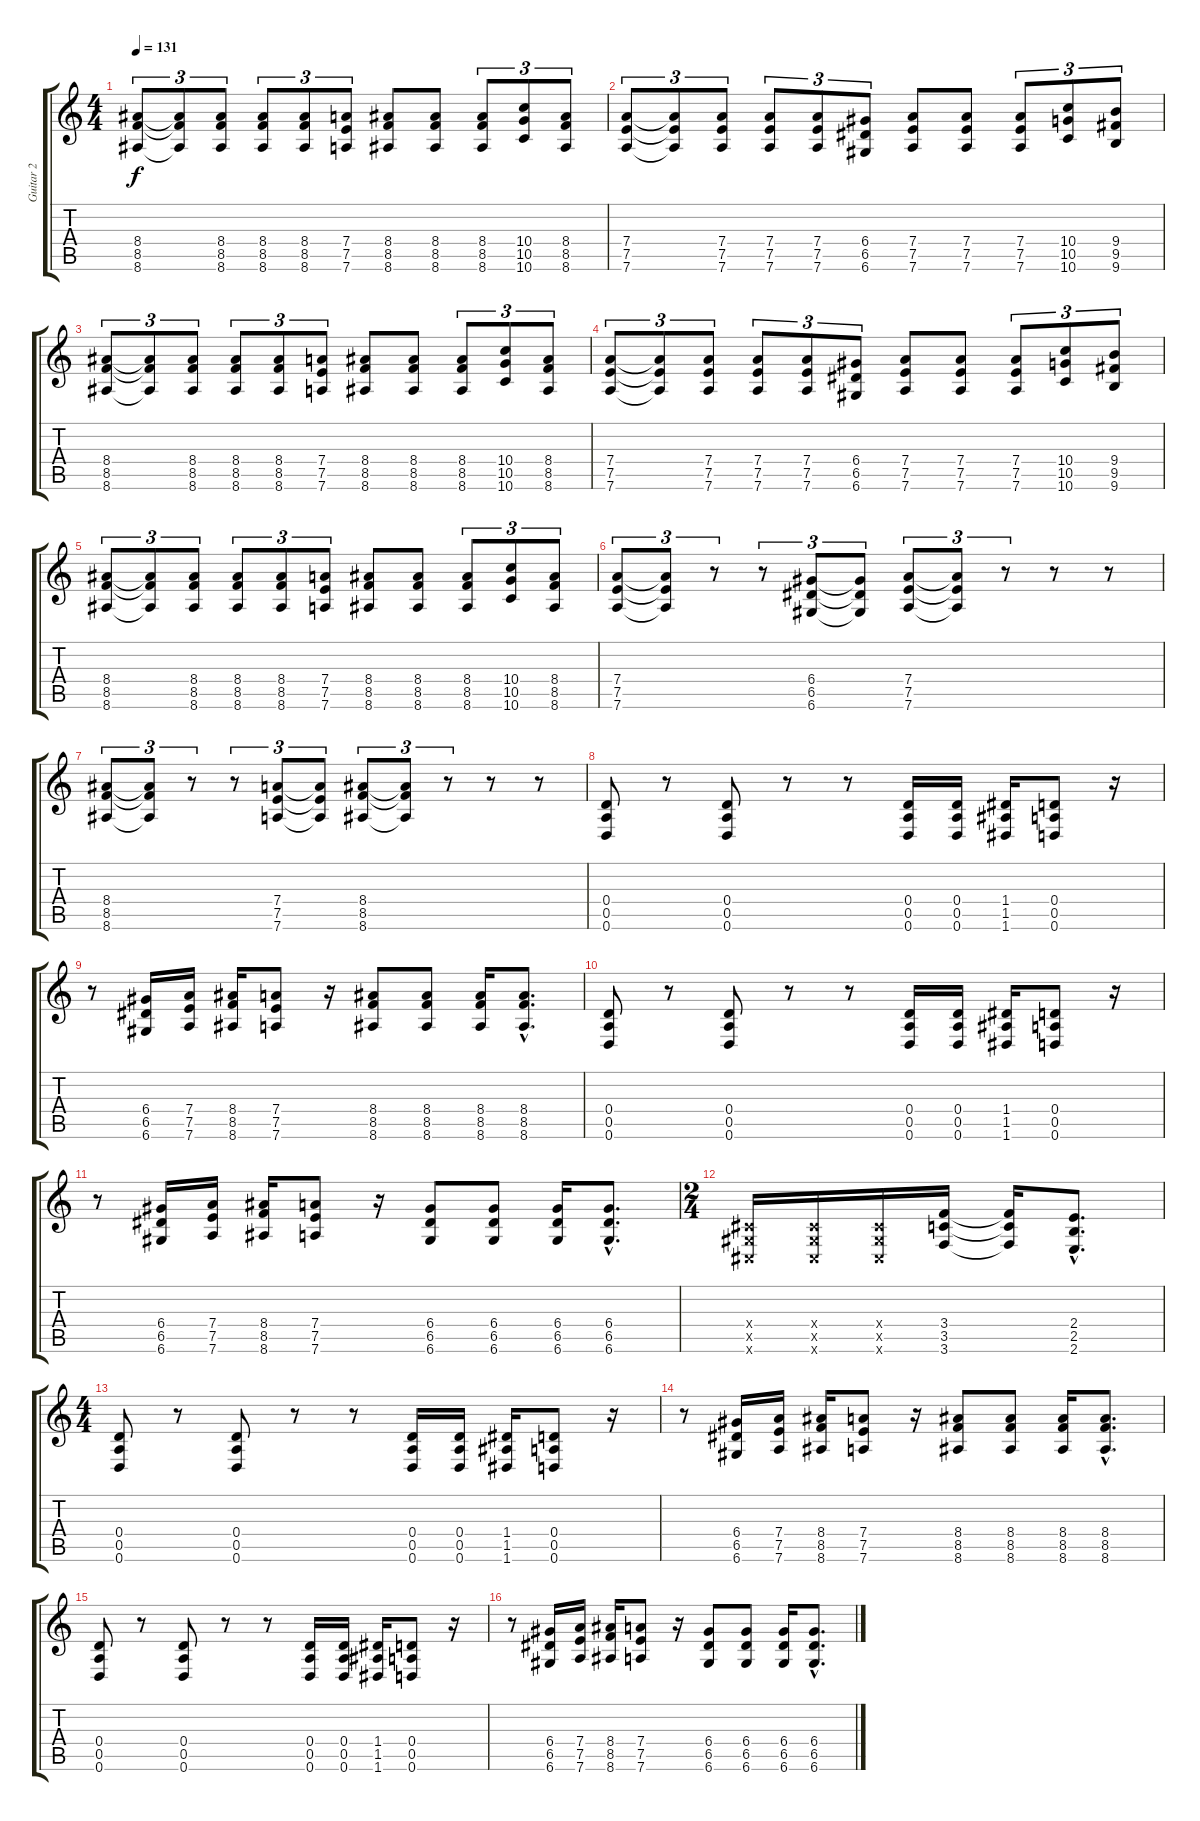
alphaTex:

\track ("Guitar 2" "Guitar 2") {instrument distortionguitar}
\staff {score tabs}
\tuning (E4 B3 G3 D3 A2 D2) {hide}
\ts (4 4)
\tempo 131
\clef g2
\ks c
(8.4 8.5 8.6).8{tu (3 2) dy f} (8.4{t} 8.5{t} 8.6{t}).8{tu (3 2)} (8.4 8.5 8.6).8{tu (3 2)} (8.4 8.5 8.6).8{tu (3 2)} (8.4 8.5 8.6).8{tu (3 2)} (7.4 7.5 7.6).8{tu (3 2)} (8.4 8.5 8.6).8 (8.4 8.5 8.6).8 (8.4 8.5 8.6).8{tu (3 2)} (10.4 10.5 10.6).8{tu (3 2)} (8.4 8.5 8.6).8{tu (3 2)} |
(7.4 7.5 7.6).8{tu (3 2)} (7.4{t} 7.5{t} 7.6{t}).8{tu (3 2)} (7.4 7.5 7.6).8{tu (3 2)} (7.4 7.5 7.6).8{tu (3 2)} (7.4 7.5 7.6).8{tu (3 2)} (6.4 6.5 6.6).8{tu (3 2)} (7.4 7.5 7.6).8 (7.4 7.5 7.6).8 (7.4 7.5 7.6).8{tu (3 2)} (10.4 10.5 10.6).8{tu (3 2)} (9.4 9.5 9.6).8{tu (3 2)} |
(8.4 8.5 8.6).8{tu (3 2)} (8.4{t} 8.5{t} 8.6{t}).8{tu (3 2)} (8.4 8.5 8.6).8{tu (3 2)} (8.4 8.5 8.6).8{tu (3 2)} (8.4 8.5 8.6).8{tu (3 2)} (7.4 7.5 7.6).8{tu (3 2)} (8.4 8.5 8.6).8 (8.4 8.5 8.6).8 (8.4 8.5 8.6).8{tu (3 2)} (10.4 10.5 10.6).8{tu (3 2)} (8.4 8.5 8.6).8{tu (3 2)} |
(7.4 7.5 7.6).8{tu (3 2)} (7.4{t} 7.5{t} 7.6{t}).8{tu (3 2)} (7.4 7.5 7.6).8{tu (3 2)} (7.4 7.5 7.6).8{tu (3 2)} (7.4 7.5 7.6).8{tu (3 2)} (6.4 6.5 6.6).8{tu (3 2)} (7.4 7.5 7.6).8 (7.4 7.5 7.6).8 (7.4 7.5 7.6).8{tu (3 2)} (10.4 10.5 10.6).8{tu (3 2)} (9.4 9.5 9.6).8{tu (3 2)} |
(8.4 8.5 8.6).8{tu (3 2)} (8.4{t} 8.5{t} 8.6{t}).8{tu (3 2)} (8.4 8.5 8.6).8{tu (3 2)} (8.4 8.5 8.6).8{tu (3 2)} (8.4 8.5 8.6).8{tu (3 2)} (7.4 7.5 7.6).8{tu (3 2)} (8.4 8.5 8.6).8 (8.4 8.5 8.6).8 (8.4 8.5 8.6).8{tu (3 2)} (10.4 10.5 10.6).8{tu (3 2)} (8.4 8.5 8.6).8{tu (3 2)} |
(7.4 7.5 7.6).8{tu (3 2)} (7.4{t} 7.5{t} 7.6{t}).8{tu (3 2)} r.8{tu (3 2)} r.8{tu (3 2)} (6.4 6.5 6.6).8{tu (3 2)} (6.4{t} 6.5{t} 6.6{t}).8{tu (3 2)} (7.4 7.5 7.6).8{tu (3 2)} (7.4{t} 7.5{t} 7.6{t}).8{tu (3 2)} r.8{tu (3 2)} r.8 r.8 |
(8.4 8.5 8.6).8{tu (3 2)} (8.4{t} 8.5{t} 8.6{t}).8{tu (3 2)} r.8{tu (3 2)} r.8{tu (3 2)} (7.4 7.5 7.6).8{tu (3 2)} (7.4{t} 7.5{t} 7.6{t}).8{tu (3 2)} (8.4 8.5 8.6).8{tu (3 2)} (8.4{t} 8.5{t} 8.6{t}).8{tu (3 2)} r.8{tu (3 2)} r.8 r.8 |
(0.4 0.5 0.6).8 r.8 (0.4 0.5 0.6).8 r.8 r.8 (0.4 0.5 0.6).16 (0.4 0.5 0.6).16 (1.4 1.5 1.6).16 (0.4 0.5 0.6).8 r.16 |
r.8 (6.4 6.5 6.6).16 (7.4 7.5 7.6).16 (8.4 8.5 8.6).16 (7.4 7.5 7.6).8 r.16 (8.4 8.5 8.6).8 (8.4 8.5 8.6).8 (8.4 8.5 8.6).16 (8.4{hac} 8.5{hac} 8.6{hac}).8{d} |
(0.4 0.5 0.6).8 r.8 (0.4 0.5 0.6).8 r.8 r.8 (0.4 0.5 0.6).16 (0.4 0.5 0.6).16 (1.4 1.5 1.6).16 (0.4 0.5 0.6).8 r.16 |
r.8 (6.4 6.5 6.6).16 (7.4 7.5 7.6).16 (8.4 8.5 8.6).16 (7.4 7.5 7.6).8 r.16 (6.4 6.5 6.6).8 (6.4 6.5 6.6).8 (6.4 6.5 6.6).16 (6.4{hac} 6.5{hac} 6.6{hac}).8{d} |
\ts (2 4)
(-1.4{x} -1.5{x} -1.6{x}).16 (-1.4{x} -1.5{x} -1.6{x}).16 (-1.4{x} -1.5{x} -1.6{x}).16 (3.4 3.5 3.6).16 (3.4{t} 3.5{t} 3.6{t}).16 (2.4{hac} 2.5{hac} 2.6{hac}).8{d} |
\ts (4 4)
(0.4 0.5 0.6).8 r.8 (0.4 0.5 0.6).8 r.8 r.8 (0.4 0.5 0.6).16 (0.4 0.5 0.6).16 (1.4 1.5 1.6).16 (0.4 0.5 0.6).8 r.16 |
r.8 (6.4 6.5 6.6).16 (7.4 7.5 7.6).16 (8.4 8.5 8.6).16 (7.4 7.5 7.6).8 r.16 (8.4 8.5 8.6).8 (8.4 8.5 8.6).8 (8.4 8.5 8.6).16 (8.4{hac} 8.5{hac} 8.6{hac}).8{d} |
(0.4 0.5 0.6).8 r.8 (0.4 0.5 0.6).8 r.8 r.8 (0.4 0.5 0.6).16 (0.4 0.5 0.6).16 (1.4 1.5 1.6).16 (0.4 0.5 0.6).8 r.16 |
r.8 (6.4 6.5 6.6).16 (7.4 7.5 7.6).16 (8.4 8.5 8.6).16 (7.4 7.5 7.6).8 r.16 (6.4 6.5 6.6).8 (6.4 6.5 6.6).8 (6.4 6.5 6.6).16 (6.4{hac} 6.5{hac} 6.6{hac}).8{d}
